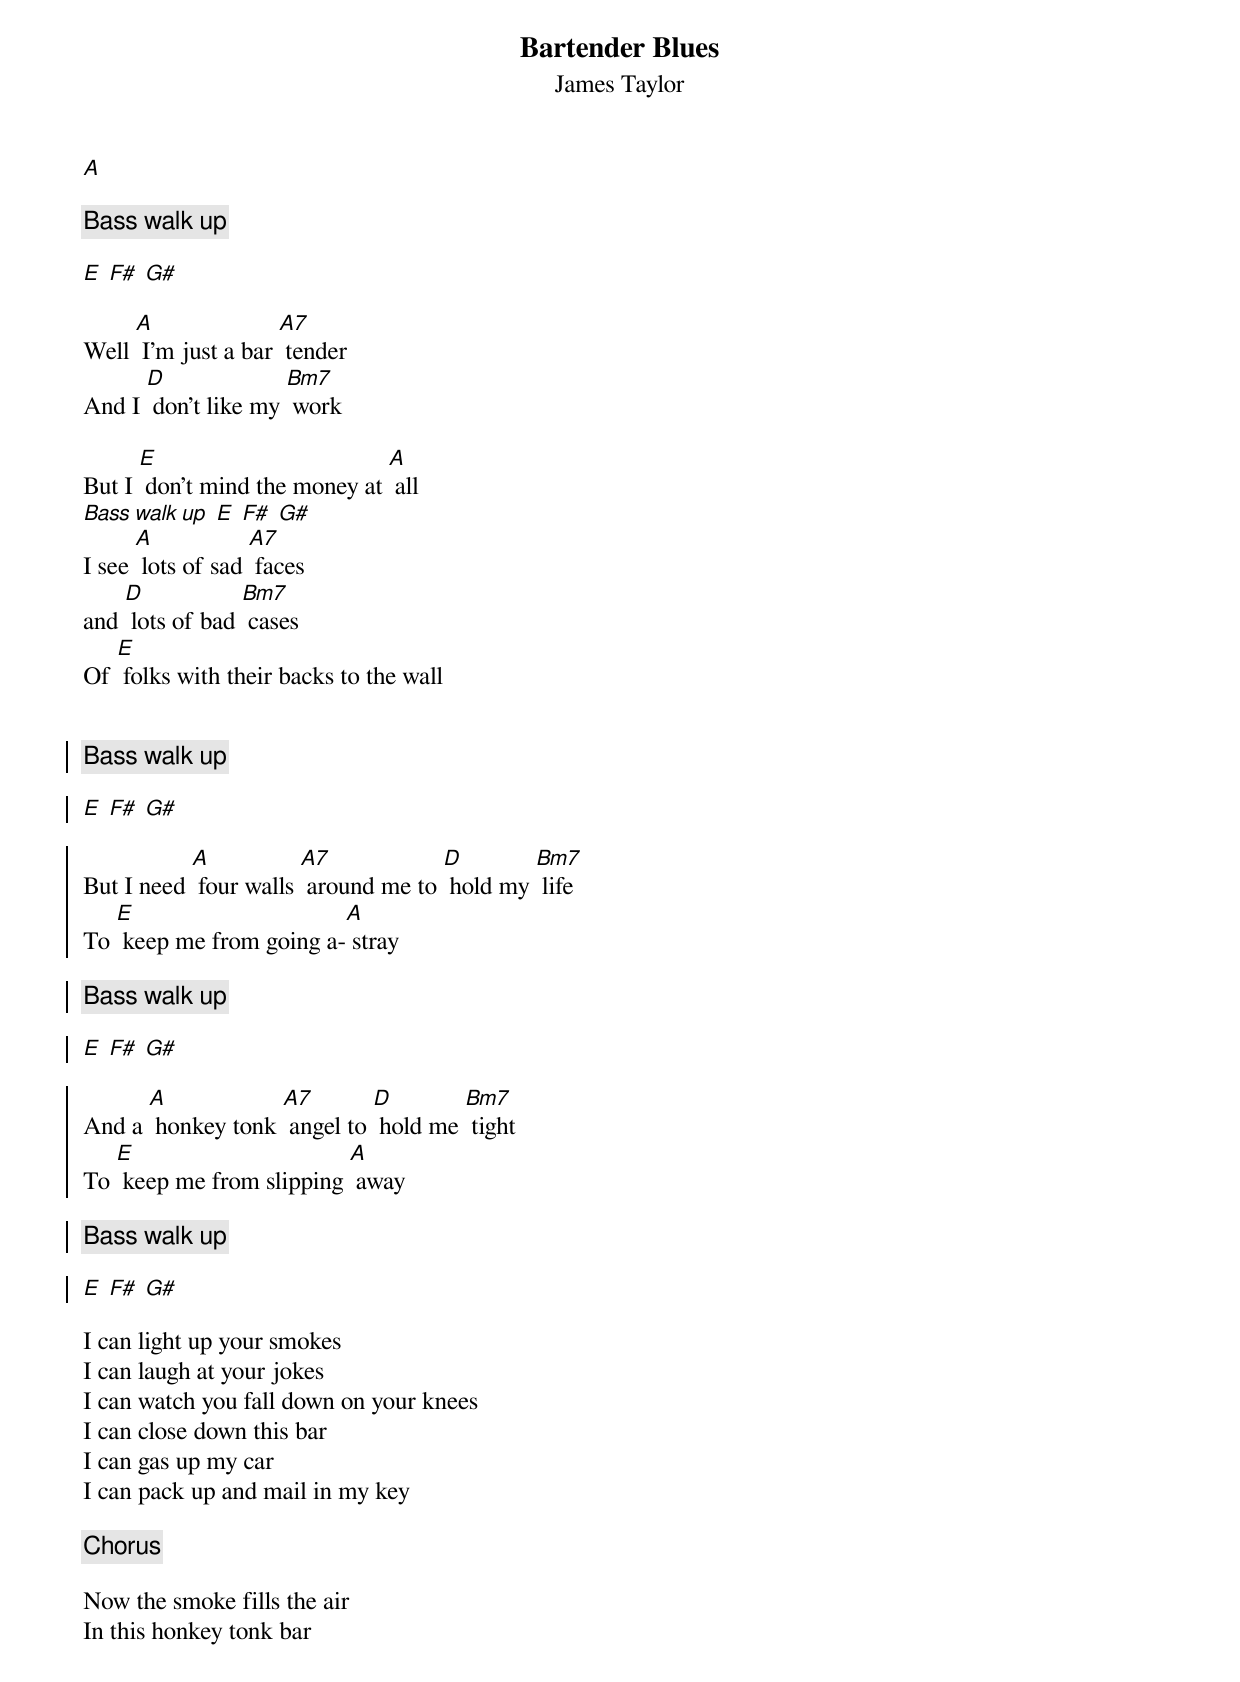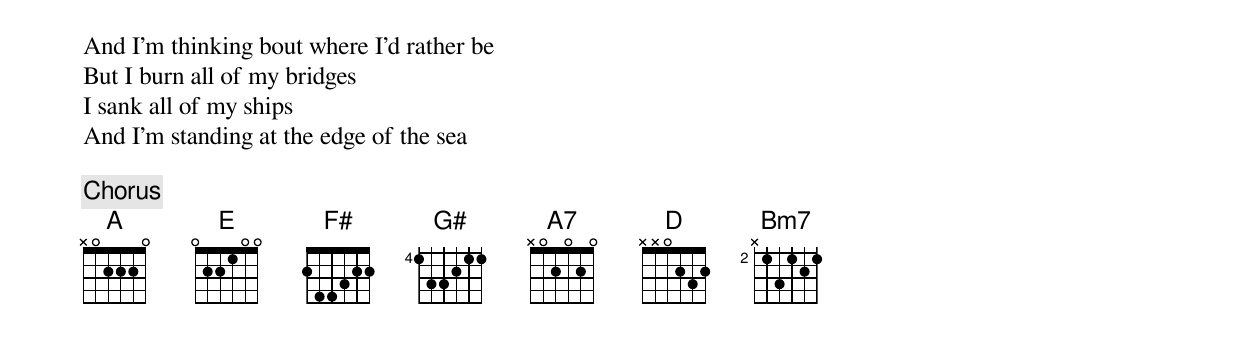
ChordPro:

{t:Bartender Blues}
{st:James Taylor}
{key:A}

[A]

{c:Bass walk up}

[E] [F#] [G#]

Well [A] I'm just a bar [A7] tender
And I [D] don't like my [Bm7] work

But I [E] don't mind the money at [A] all
[Bass walk up] [E] [F#] [G#]
I see [A] lots of sad [A7] faces
and [D] lots of bad [Bm7] cases
Of [E] folks with their backs to the wall

{soc}

{c:Bass walk up}

[E] [F#] [G#]

But I need [A] four walls [A7] around me to [D] hold my [Bm7] life
To [E] keep me from going a-[A] stray

{c:Bass walk up}

[E] [F#] [G#]

And a [A] honkey tonk [A7] angel to [D] hold me [Bm7] tight
To [E] keep me from slipping [A] away

{c:Bass walk up}

[E] [F#] [G#]
{eoc}

I can light up your smokes
I can laugh at your jokes
I can watch you fall down on your knees
I can close down this bar
I can gas up my car
I can pack up and mail in my key

{c:Chorus}

Now the smoke fills the air
In this honkey tonk bar
And I'm thinking bout where I'd rather be
But I burn all of my bridges
I sank all of my ships
And I'm standing at the edge of the sea

{c:Chorus}
